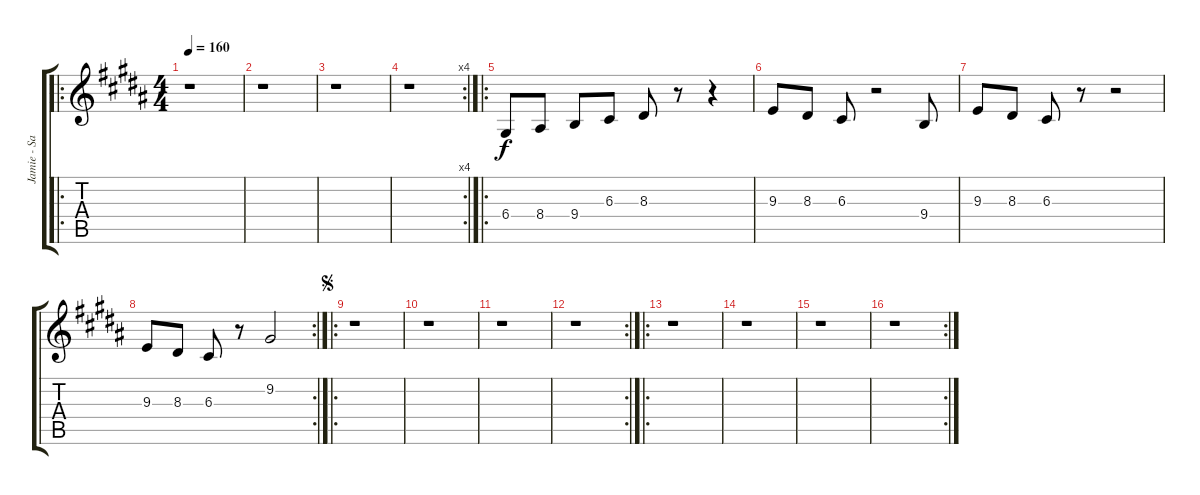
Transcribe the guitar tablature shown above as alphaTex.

\track ("Jamie - Samples" "Jamie - Sa") {instrument pizzicatostrings}
\staff {score tabs}
\tuning (E4 B3 G3 D3 A2 D2) {hide}
\ro
\ts (4 4)
\tempo 160
\clef g2
\ks b
r.1{dy f} |
\ks g#minor
r.1 |
r.1 |
\rc 4
r.1 |
\ro
\ks b
6.4.8 8.4.8 9.4.8 6.3.8 8.3.8 r.8 r.4 |
\ks g#minor
9.3.8 8.3.8 6.3.8 r.2 9.4.8 |
9.3.8 8.3.8 6.3.8 r.8 r.2 |
\rc 2
9.3.8 8.3.8 6.3.8 r.8 9.2.2 |
\ro
\jump segno
\ks b
r.1 |
\ks g#minor
r.1 |
r.1 |
\rc 2
r.1 |
\ro
\ks b
r.1 |
\ks g#minor
r.1 |
r.1 |
\rc 2
r.1
